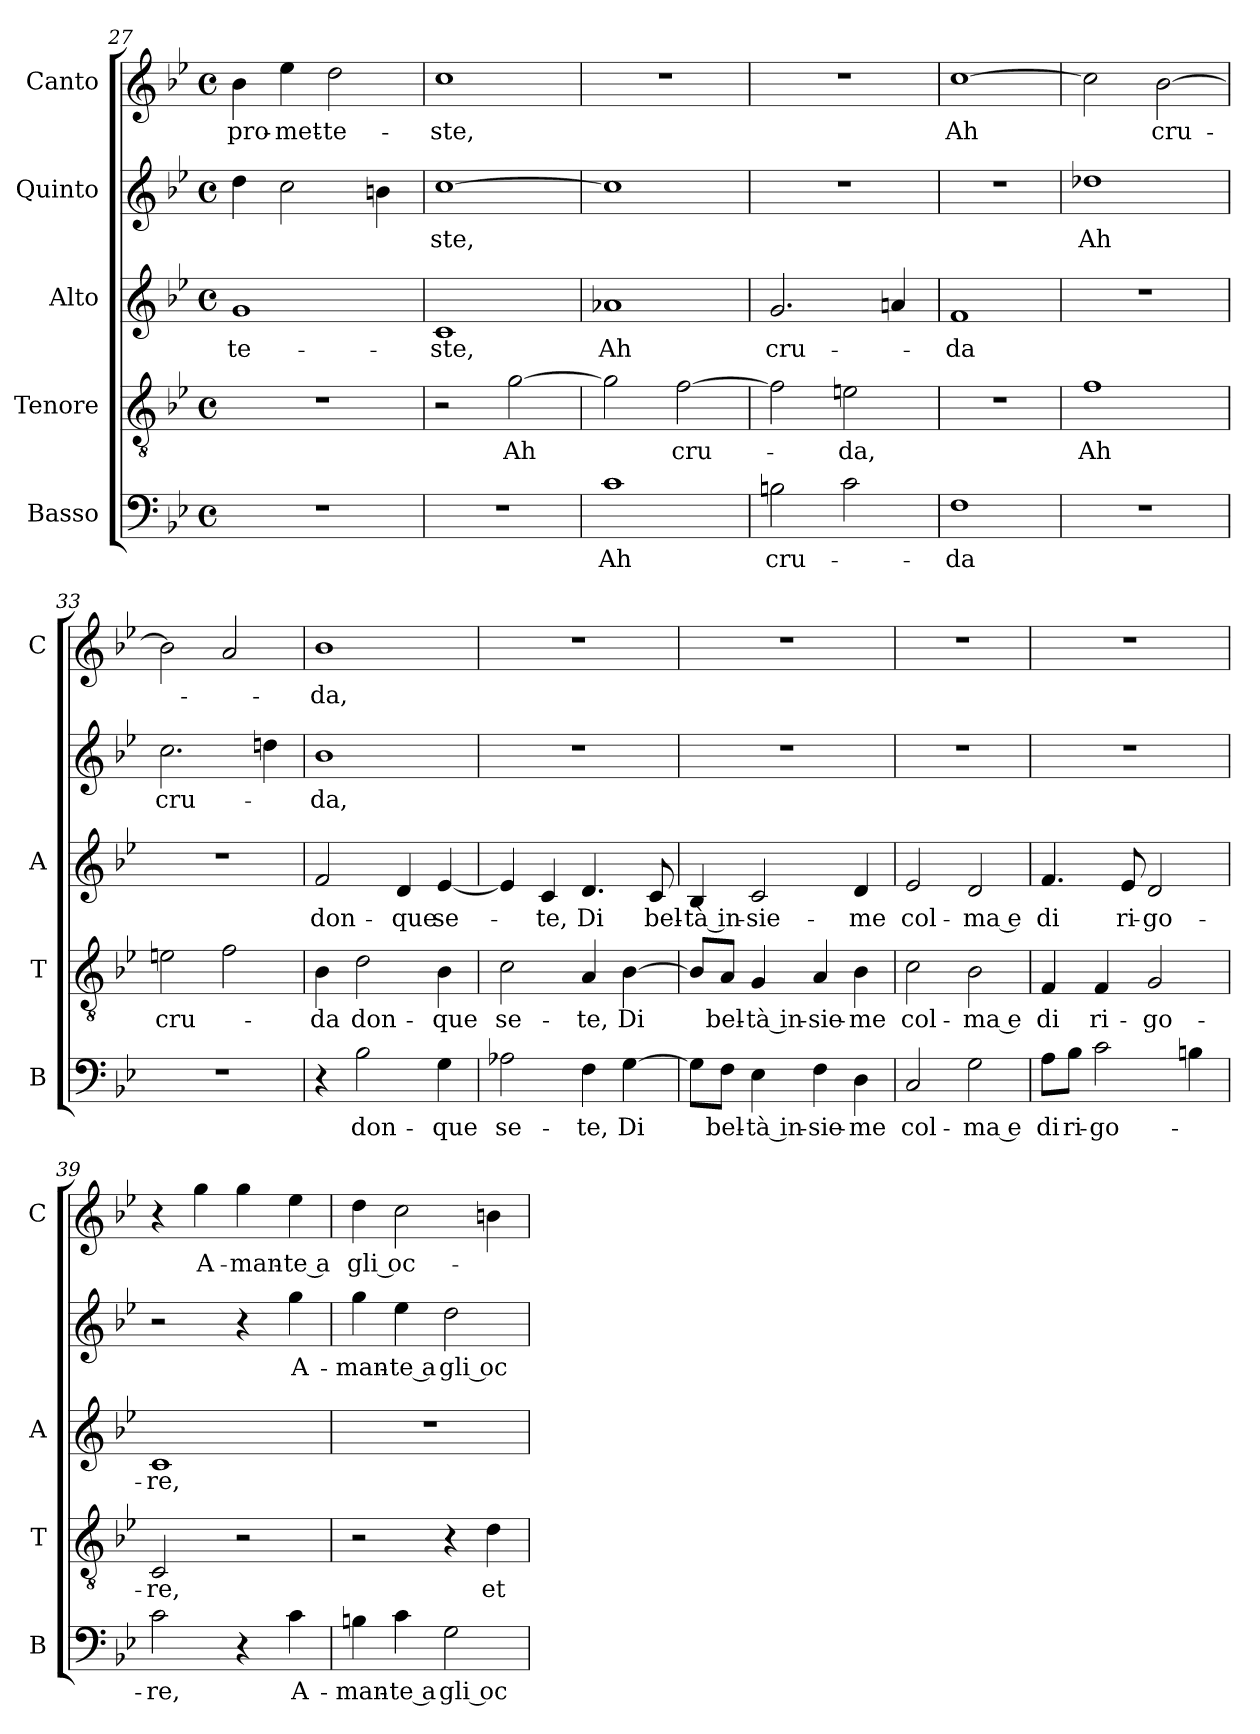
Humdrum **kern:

**kern	**text	**kern	**text	**kern	**text	**kern	**text	**kern	**text
*part5	*part5	*part4	*part4	*part3	*part3	*part2	*part2	*part1	*part1
*staff5	*staff5	*staff4	*staff4	*staff3	*staff3	*staff2	*staff2	*staff1	*staff1
*I"Basso	*	*I"Tenore	*	*I"Alto	*	*I"Quinto	*	*I"Canto	*
*I'B	*	*I'T	*	*I'A	*	*	*	*I'C	*
!!LO:LB:g=z
*clefF4	*	*clefGv2	*	*clefG2	*	*clefG2	*	*clefG2	*
*k[b-e-]	*	*k[b-e-]	*	*k[b-e-]	*	*k[b-e-]	*	*k[b-e-]	*
*B-:	*	*B-:	*	*B-:	*	*B-:	*	*B-:	*
*M4/4	*	*M4/4	*	*M4/4	*	*M4/4	*	*M4/4	*
*met(c)	*	*met(c)	*	*met(c)	*	*met(c)	*	*met(c)	*
=27	=27	=27	=27	=27	=27	=27	=27	=27	=27
!	!	!	!	!	!LO:LY:b	!	!	!	!LO:LY:b
1r	.	1r	.	1g	-te-	4dd\	.	4b-\	pro-
!	!	!	!	!	!	!	!	!	!LO:LY:b
.	.	.	.	.	.	2cc\	.	4ee-\	-met-
!	!	!	!	!	!	!	!	!	!LO:LY:b
.	.	.	.	.	.	.	.	2dd\	-te-
.	.	.	.	.	.	4bn\	.	.	.
=28	=28	=28	=28	=28	=28	=28	=28	=28	=28
!	!	!	!	!	!LO:LY:b	!	!LO:LY:b	!	!LO:LY:b
1r	.	2r	.	1c	-ste,	[1cc	-ste,	1cc	-ste,
!	!	!	!LO:LY:b	!	!	!	!	!	!
.	.	[2g\	Ah	.	.	.	.	.	.
=29	=29	=29	=29	=29	=29	=29	=29	=29	=29
!	!LO:LY:b	!	!	!	!LO:LY:b	!	!	!	!
1c	Ah	2g\]	.	1a-X	Ah	1cc]	.	1r	.
!	!	!	!LO:LY:b	!	!	!	!	!	!
.	.	[2f\	cru-	.	.	.	.	.	.
=30	=30	=30	=30	=30	=30	=30	=30	=30	=30
!	!LO:LY:b	!	!	!	!LO:LY:b	!	!	!	!
2Bn\	cru-	2f\]	.	2.g/	cru-	1r	.	1r	.
!	!	!	!LO:LY:b	!	!	!	!	!	!
2c\	.	2en\	-da,	.	.	.	.	.	.
.	.	.	.	4ani/	.	.	.	.	.
=31	=31	=31	=31	=31	=31	=31	=31	=31	=31
!	!LO:LY:b	!	!	!	!LO:LY:b	!	!	!	!LO:LY:b
1F	-da	1r	.	1f	-da	1r	.	[1cc	Ah
=32	=32	=32	=32	=32	=32	=32	=32	=32	=32
!	!	!	!LO:LY:b	!	!	!	!LO:LY:b	!	!
1r	.	1f	Ah	1r	.	1dd-X	Ah	2cc\]	.
!	!	!	!	!	!	!	!	!	!LO:LY:b
.	.	.	.	.	.	.	.	[2b-\	cru-
=33	=33	=33	=33	=33	=33	=33	=33	=33	=33
!	!	!	!LO:LY:b	!	!	!	!LO:LY:b	!	!
1r	.	2en\	cru-	1r	.	2.cc\	cru-	2b-\]	.
.	.	2f\	.	.	.	.	.	2a/	.
.	.	.	.	.	.	4ddni\	.	.	.
=34	=34	=34	=34	=34	=34	=34	=34	=34	=34
!	!	!	!LO:LY:b	!	!LO:LY:b	!	!LO:LY:b	!	!LO:LY:b
4r	.	4B-\	-da	2f/	don-	1b-	-da,	1b-	-da,
!	!LO:LY:b	!	!LO:LY:b	!	!	!	!	!	!
2B-\	don-	2d\	don-	.	.	.	.	.	.
!	!	!	!	!	!LO:LY:b	!	!	!	!
.	.	.	.	4d/	-que	.	.	.	.
!	!LO:LY:b	!	!LO:LY:b	!	!LO:LY:b	!	!	!	!
4G\	-que	4B-\	-que	[4e-/	se-	.	.	.	.
!!LO:PB:g=z
=35	=35	=35	=35	=35	=35	=35	=35	=35	=35
!	!LO:LY:b	!	!LO:LY:b	!	!	!	!	!	!
2A-X\	se-	2c\	se-	4e-/]	.	1r	.	1r	.
!	!	!	!	!	!LO:LY:b	!	!	!	!
.	.	.	.	4c/	-te,	.	.	.	.
!	!LO:LY:b	!	!LO:LY:b	!	!LO:LY:b	!	!	!	!
4F\	-te,	4A/	-te,	4.d/	Di	.	.	.	.
!	!LO:LY:b	!	!LO:LY:b	!	!	!	!	!	!
[4G\	Di	[4B-\	Di	.	.	.	.	.	.
!	!	!	!	!	!LO:LY:b	!	!	!	!
.	.	.	.	8c/	bel-	.	.	.	.
=36	=36	=36	=36	=36	=36	=36	=36	=36	=36
!	!	!	!	!	!LO:LY:b	!	!	!	!
8G\L]	.	8B-/L]	.	4B-/	-tà in-	1r	.	1r	.
!	!LO:LY:b	!	!LO:LY:b	!	!	!	!	!	!
8F\J	bel-	8A/J	bel-	.	.	.	.	.	.
!	!LO:LY:b	!	!LO:LY:b	!	!LO:LY:b	!	!	!	!
4E-\	-tà in-	4G/	-tà in-	2c/	-sie-	.	.	.	.
!	!LO:LY:b	!	!LO:LY:b	!	!	!	!	!	!
4F\	-sie-	4A/	-sie-	.	.	.	.	.	.
!	!LO:LY:b	!	!LO:LY:b	!	!LO:LY:b	!	!	!	!
4D\	-me	4B-\	-me	4d/	-me	.	.	.	.
=37	=37	=37	=37	=37	=37	=37	=37	=37	=37
!	!LO:LY:b	!	!LO:LY:b	!	!LO:LY:b	!	!	!	!
2C/	col-	2c\	col-	2e-/	col-	1r	.	1r	.
!	!LO:LY:b	!	!LO:LY:b	!	!LO:LY:b	!	!	!	!
2G\	-ma e	2B-\	-ma e	2d/	-ma e	.	.	.	.
=38	=38	=38	=38	=38	=38	=38	=38	=38	=38
!	!LO:LY:b	!	!LO:LY:b	!	!LO:LY:b	!	!	!	!
8A\L	di	4F/	di	4.f/	di	1r	.	1r	.
!	!LO:LY:b	!	!	!	!	!	!	!	!
8B-\J	ri-	.	.	.	.	.	.	.	.
!	!LO:LY:b	!	!LO:LY:b	!	!	!	!	!	!
2c\	-go-	4F/	ri-	.	.	.	.	.	.
!	!	!	!	!	!LO:LY:b	!	!	!	!
.	.	.	.	8e-/	ri-	.	.	.	.
!	!	!	!LO:LY:b	!	!LO:LY:b	!	!	!	!
.	.	2G/	-go-	2d/	-go-	.	.	.	.
4Bn\	.	.	.	.	.	.	.	.	.
=39	=39	=39	=39	=39	=39	=39	=39	=39	=39
!	!LO:LY:b	!	!LO:LY:b	!	!LO:LY:b	!	!	!	!
2c\	-re,	2C/	-re,	1c	-re,	2r	.	4r	.
!	!	!	!	!	!	!	!	!	!LO:LY:b
.	.	.	.	.	.	.	.	4gg\	A-
!	!	!	!	!	!	!	!	!	!LO:LY:b
4r	.	2r	.	.	.	4r	.	4gg\	-man-
!	!LO:LY:b	!	!	!	!	!	!LO:LY:b	!	!LO:LY:b
4c\	A-	.	.	.	.	4gg\	A-	4ee-\	-te a
=40	=40	=40	=40	=40	=40	=40	=40	=40	=40
!	!LO:LY:b	!	!	!	!	!	!LO:LY:b	!	!LO:LY:b
4Bn\	-man-	2r	.	1r	.	4gg\	-man-	4dd\	gli oc-
!	!LO:LY:b	!	!	!	!	!	!LO:LY:b	!	!
4c\	-te a	.	.	.	.	4ee-\	-te a	2cc\	.
!	!LO:LY:b	!	!	!	!	!	!LO:LY:b	!	!
2G\	gli oc-	4r	.	.	.	2dd\	gli oc-	.	.
!	!	!	!LO:LY:b	!	!	!	!	!	!
.	.	4d\	et	.	.	.	.	4bn\	.
=	=	=	=	=	=	=	=	=	=
*-	*-	*-	*-	*-	*-	*-	*-	*-	*-
